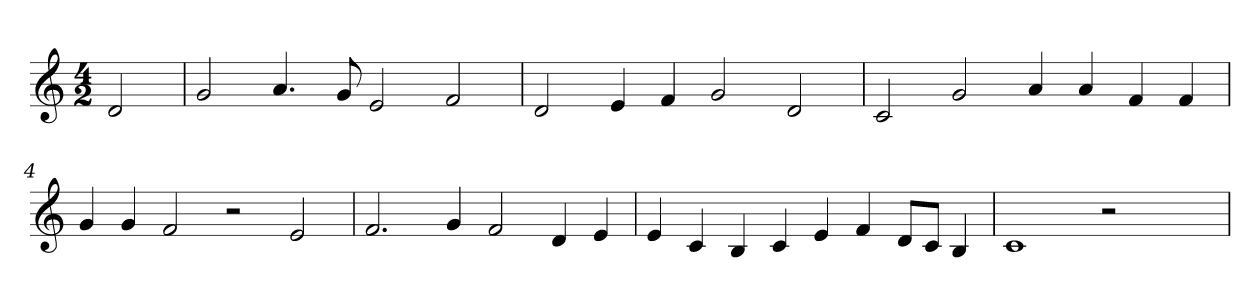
**kern
*part1
*staff1
*clefG2
*k[]
*C:
*M4/2
=
2d
=1
2g
4.a
8g
2e
2f
=2
2d
4e
4f
2g
2d
=3
2c
2g
4a
4a
4f
4f
=4
4g
4g
2f
2r
2e
=5
2.f
4g
2f
4d
4e
=6
4e
4c
4B
4c
4e
4f
8d/L
8c/J
4B
=7
1c
2r
2ryy
=
*-
